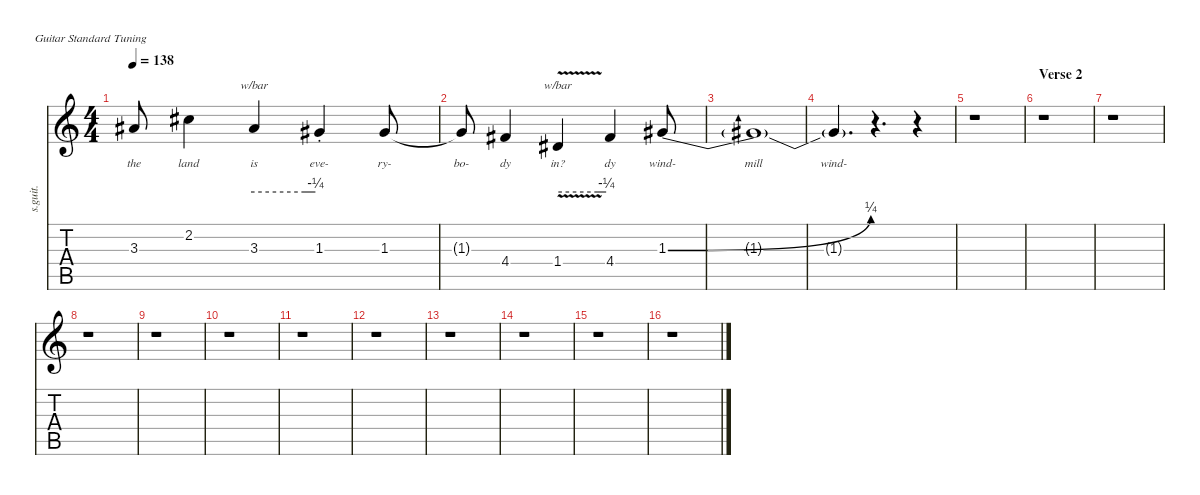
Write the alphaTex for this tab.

\defaultSystemsLayout 4
\hideDynamics
\bracketExtendMode nobrackets
\track ("Stuart \"2D\" Pot | Overall Vocals" "s.guit.") {instrument clarinet}
\staff {score tabs}
\tuning (E4 B3 G3 D3 A2 E2)
\displaytranspose 12
\ts (4 4)
\tempo 138
\clef g2
\ks c
3.3{t acc #}.8{lyrics (0 "the") lyrics (1 "") lyrics (2 "") lyrics (3 "") lyrics (4 "") dy f} 2.2{acc #}.4{lyrics (0 "land") lyrics (1 "") lyrics (2 "") lyrics (3 "") lyrics (4 "")} 3.3{acc #}.4{tbe (custom default 0 0 49.8 0 49.8 0 60 -1) lyrics (0 "is") lyrics (1 "") lyrics (2 "") lyrics (3 "") lyrics (4 "")} 1.3{st acc #}.4{lyrics (0 "eve-") lyrics (1 "") lyrics (2 "") lyrics (3 "") lyrics (4 "")} 1.3{acc #}.8{lyrics (0 "ry-") lyrics (1 "") lyrics (2 "") lyrics (3 "") lyrics (4 "")} |
1.3{t acc #}.8{lyrics (0 "bo-") lyrics (1 "") lyrics (2 "") lyrics (3 "") lyrics (4 "")} 4.4{acc #}.4{lyrics (0 "dy") lyrics (1 "") lyrics (2 "") lyrics (3 "") lyrics (4 "")} 1.4{v acc #}.4{tbe (custom default 0 0 49.8 0 49.8 0 60 -1) lyrics (0 "in?") lyrics (1 "") lyrics (2 "") lyrics (3 "") lyrics (4 "")} 4.4{acc #}.4{lyrics (0 "dy") lyrics (1 "") lyrics (2 "") lyrics (3 "") lyrics (4 "")} 1.3{be (bend 0 0 60 1) acc #}.8{lyrics (0 "wind-") lyrics (1 "") lyrics (2 "") lyrics (3 "") lyrics (4 "")} |
1.3{t acc #}.1{lyrics (0 "mill") lyrics (1 "") lyrics (2 "") lyrics (3 "") lyrics (4 "")} |
1.3{t acc #}.4{d lyrics (0 "wind-") lyrics (1 "") lyrics (2 "") lyrics (3 "") lyrics (4 "")} r.4{d} r.4 |
r.1 |
\section ("" "Verse 2")
r.1 |
r.1 |
r.1 |
r.1 |
r.1 |
r.1 |
r.1 |
r.1 |
r.1 |
r.1 |
r.1
